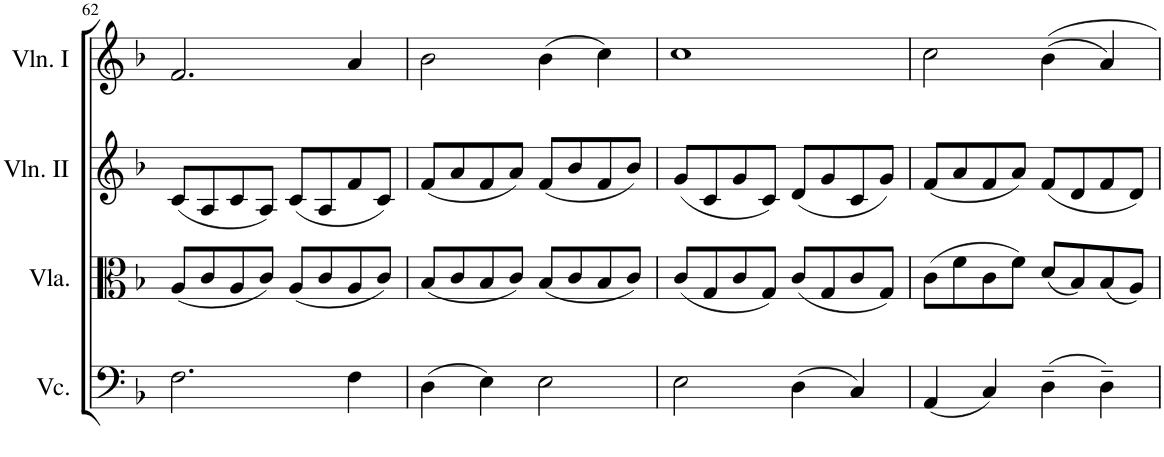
**kern	**kern	**kern	**kern
*part4	*part3	*part2	*part1
*staff4	*staff3	*staff2	*staff1
*I"Cello	*I"Viola	*I"Violin II	*I"Violin I
*	*I'Vla.	*I'Vln. II	*I'Vln. I
!!LO:PB:g=z
*clefF4	*clefC3	*clefG2	*clefG2
*k[b-]	*k[b-]	*k[b-]	*k[b-]
*M4/4	*M4/4	*M4/4	*M4/4
*met(c)	*met(c)	*met(c)	*met(c)
=62	=62	=62	=62
2.F\	(8A/L	(8c/L	2.f/
.	8c/	8A/	.
.	8A/	8c/	.
.	8c/J)	8A/J)	.
.	(8A/L	(8c/L	.
.	8c/	8A/	.
4F\	8A/	8f/	4a/
.	8c/J)	8c/J)	.
=63	=63	=63	=63
(4D\	(8B-/L	(8f/L	2b-\
.	8c/	8a/	.
4E\)	8B-/	8f/	.
.	8c/J)	8a/J)	.
2E\	(8B-/L	(8f/L	(4b-\
.	8c/	8b-/	.
.	8B-/	8f/	(4cc\)
.	8c/J)	8b-/J)	.
=64	=64	=64	=64
2E\	(8c/L	(8g/L	1cc
.	8G/	8c/	.
.	8c/	8g/	.
.	8G/J)	8c/J)	.
(4D\	(8c/L	(8d/L	.
.	8G/	8g/	.
4C/)	8c/	8c/	.
.	8G/J)	8g/J)	.
=65	=65	=65	=65
(4AA/	(8c\L	(8f/L	2cc\
.	8f\	8a/	.
4C/)	8c\	8f/	.
.	8f\J)	8a/J)	.
(4D~\	(8d/L	(8f/L	(4b-\)
.	8B-/)	8d/	.
4D~\)	(8B-/	8f/	4a/)
.	8A/J)	8d/J)	.
=	=	=	=
*-	*-	*-	*-
